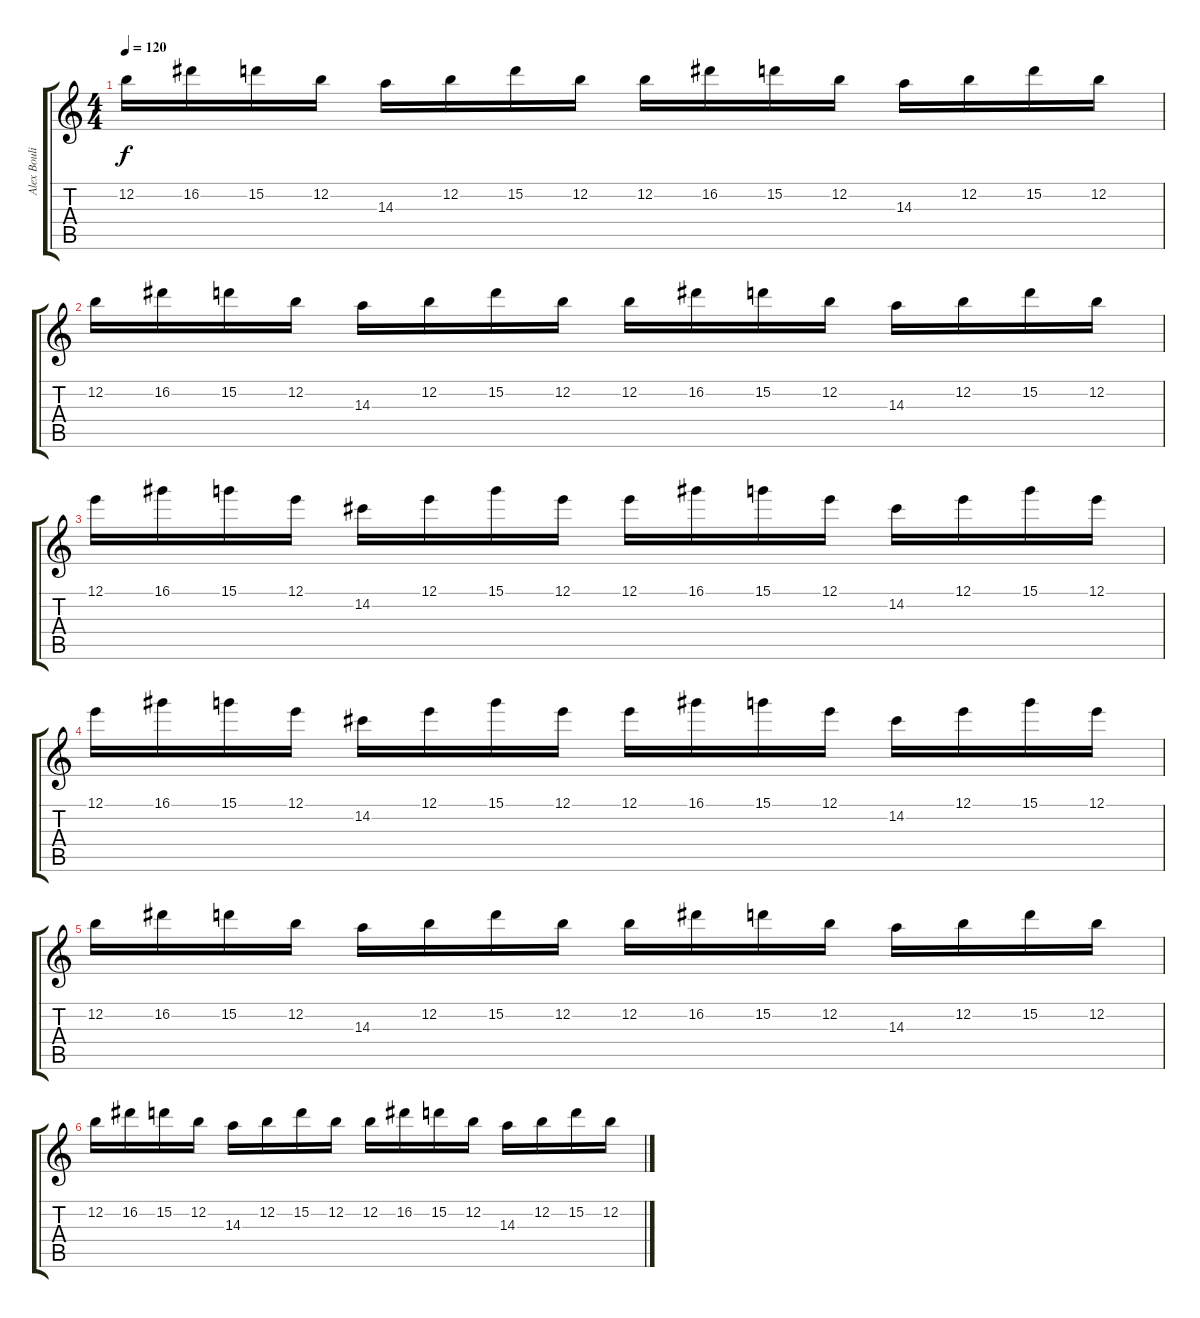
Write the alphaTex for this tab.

\track ("Alex Boulianne" "Alex Bouli") {instrument overdrivenguitar}
\staff {score tabs}
\tuning (E4 B3 G3 D3 A2 E2) {hide}
\ts (4 4)
\tempo 120
\clef g2
\ks c
12.2.16{dy f} 16.2.16 15.2.16 12.2.16 14.3.16 12.2.16 15.2.16 12.2.16 12.2.16 16.2.16 15.2.16 12.2.16 14.3.16 12.2.16 15.2.16 12.2.16 |
12.2.16 16.2.16 15.2.16 12.2.16 14.3.16 12.2.16 15.2.16 12.2.16 12.2.16 16.2.16 15.2.16 12.2.16 14.3.16 12.2.16 15.2.16 12.2.16 |
12.1.16 16.1.16 15.1.16 12.1.16 14.2.16 12.1.16 15.1.16 12.1.16 12.1.16 16.1.16 15.1.16 12.1.16 14.2.16 12.1.16 15.1.16 12.1.16 |
12.1.16 16.1.16 15.1.16 12.1.16 14.2.16 12.1.16 15.1.16 12.1.16 12.1.16 16.1.16 15.1.16 12.1.16 14.2.16 12.1.16 15.1.16 12.1.16 |
12.2.16 16.2.16 15.2.16 12.2.16 14.3.16 12.2.16 15.2.16 12.2.16 12.2.16 16.2.16 15.2.16 12.2.16 14.3.16 12.2.16 15.2.16 12.2.16 |
12.2.16 16.2.16 15.2.16 12.2.16 14.3.16 12.2.16 15.2.16 12.2.16 12.2.16 16.2.16 15.2.16 12.2.16 14.3.16 12.2.16 15.2.16 12.2.16
